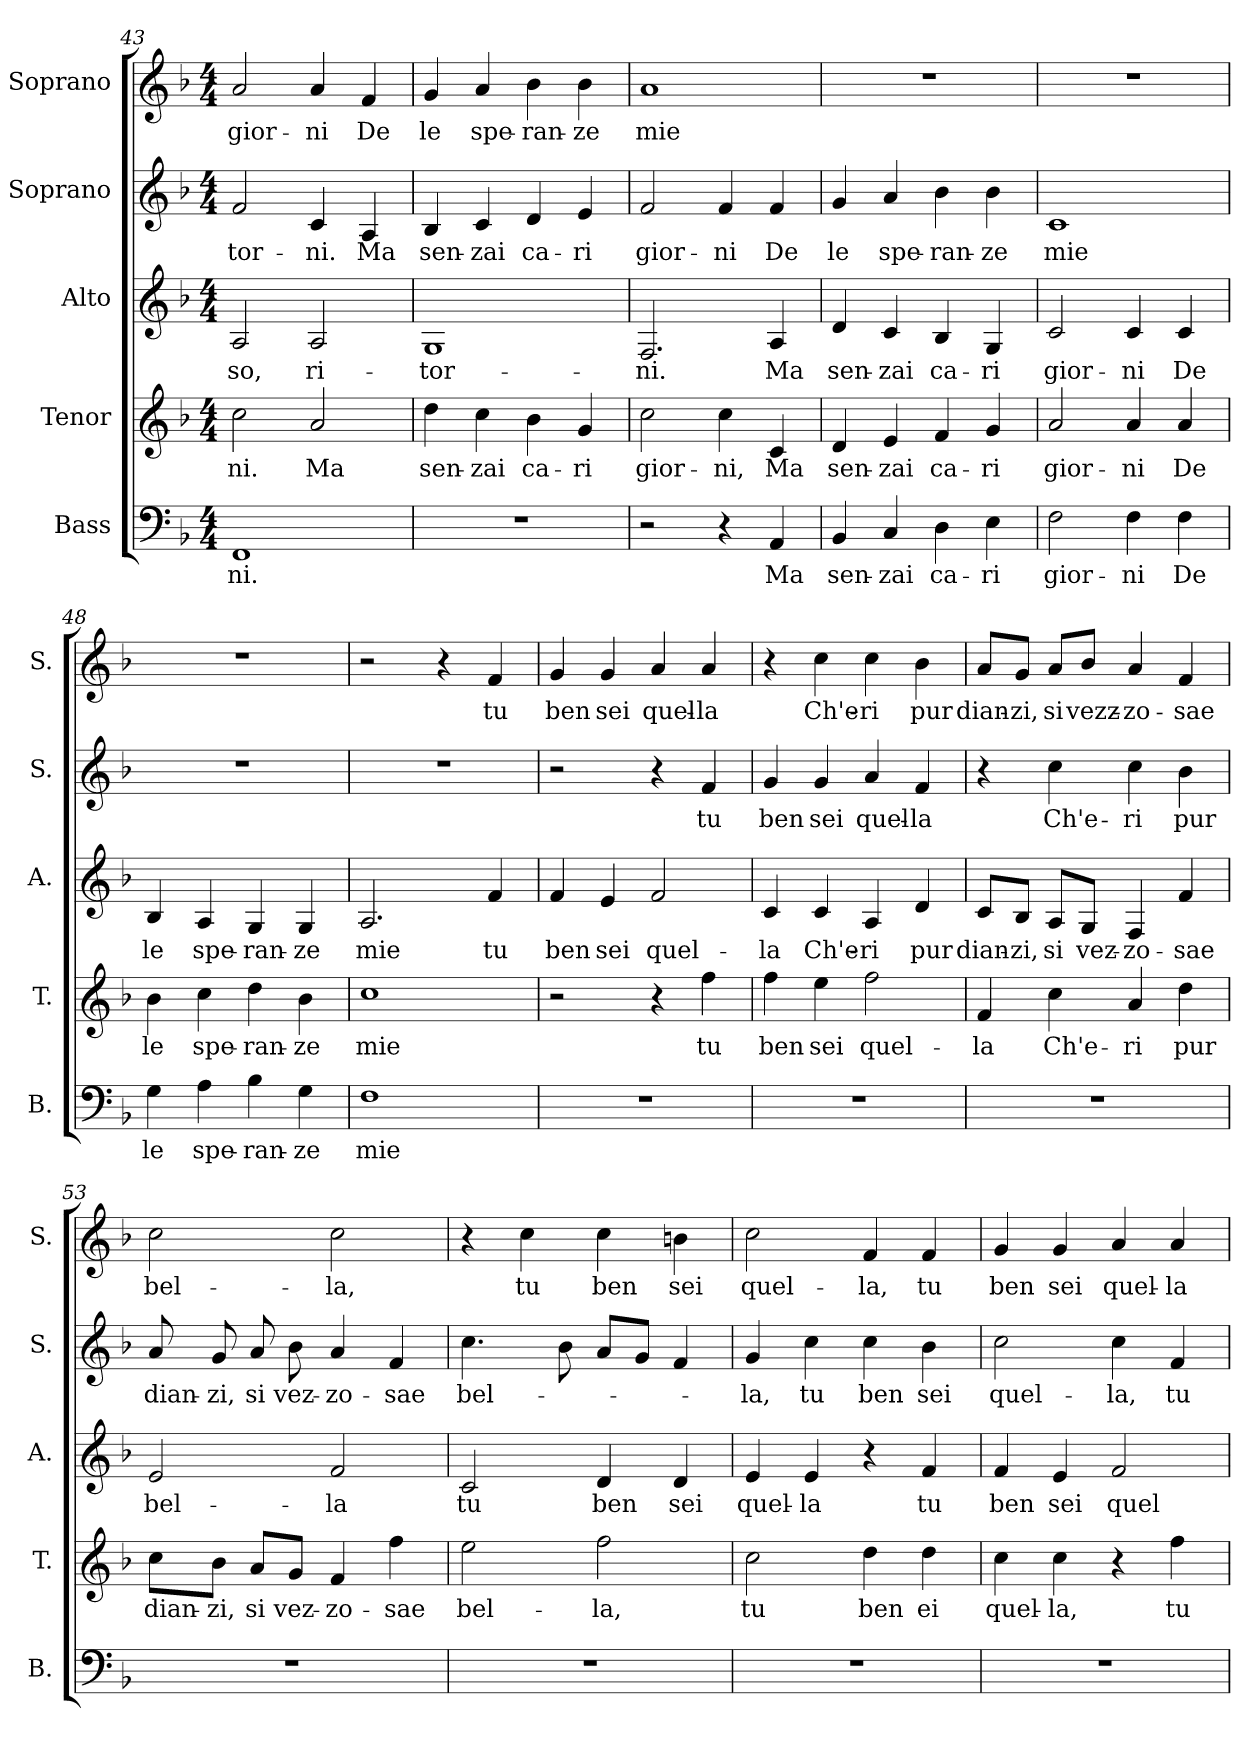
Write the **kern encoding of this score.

**kern	**text	**kern	**text	**kern	**text	**kern	**text	**kern	**text
*part5	*part5	*part4	*part4	*part3	*part3	*part2	*part2	*part1	*part1
*staff5	*staff5	*staff4	*staff4	*staff3	*staff3	*staff2	*staff2	*staff1	*staff1
*I"Bass	*	*I"Tenor	*	*I"Alto	*	*I"Soprano	*	*I"Soprano	*
*I'B.	*	*I'T.	*	*I'A.	*	*I'S.	*	*I'S.	*
*clefF4	*	*clefG2	*	*clefG2	*	*clefG2	*	*clefG2	*
*k[b-]	*	*k[b-]	*	*k[b-]	*	*k[b-]	*	*k[b-]	*
*M4/4	*	*M4/4	*	*M4/4	*	*M4/4	*	*M4/4	*
=43	=43	=43	=43	=43	=43	=43	=43	=43	=43
1FF	-ni.	2cc\	-ni.	2A/	-so,	2f/	-tor-	2a/	gior-
.	.	2a/	Ma	2A/	ri-	4c/	-ni.	4a/	-ni
.	.	.	.	.	.	4A/	Ma	4f/	De
=44	=44	=44	=44	=44	=44	=44	=44	=44	=44
1r	.	4dd\	sen-	1G	-tor-	4B-/	sen-	4g/	le
.	.	4cc\	-zai	.	.	4c/	-zai	4a/	spe-
.	.	4b-\	ca-	.	.	4d/	ca-	4b-\	-ran-
.	.	4g/	-ri	.	.	4e/	-ri	4b-\	-ze
!!LO:PB:g=z
=45	=45	=45	=45	=45	=45	=45	=45	=45	=45
2r	.	2cc\	gior-	2.F/	-ni.	2f/	gior-	1a	mie
4r	.	4cc\	-ni,	.	.	4f/	-ni	.	.
4AA/	Ma	4c/	Ma	4A/	Ma	4f/	De	.	.
=46	=46	=46	=46	=46	=46	=46	=46	=46	=46
4BB-/	sen-	4d/	sen-	4d/	sen-	4g/	le	1r	.
4C/	-zai	4e/	-zai	4c/	-zai	4a/	spe-	.	.
4D\	ca-	4f/	ca-	4B-/	ca-	4b-\	-ran-	.	.
4E\	-ri	4g/	-ri	4G/	-ri	4b-\	-ze	.	.
=47	=47	=47	=47	=47	=47	=47	=47	=47	=47
2F\	gior-	2a/	gior-	2c/	gior-	1c	mie	1r	.
4F\	-ni	4a/	-ni	4c/	-ni	.	.	.	.
4F\	De	4a/	De	4c/	De	.	.	.	.
=48	=48	=48	=48	=48	=48	=48	=48	=48	=48
4G\	le	4b-\	le	4B-/	le	1r	.	1r	.
4A\	spe-	4cc\	spe-	4A/	spe-	.	.	.	.
4B-\	-ran-	4dd\	-ran-	4G/	-ran-	.	.	.	.
4G\	-ze	4b-\	-ze	4G/	-ze	.	.	.	.
=49	=49	=49	=49	=49	=49	=49	=49	=49	=49
1F	mie	1cc	mie	2.A/	mie	1r	.	2r	.
.	.	.	.	.	.	.	.	4r	.
.	.	.	.	4f/	tu	.	.	4f/	tu
=50	=50	=50	=50	=50	=50	=50	=50	=50	=50
1r	.	2r	.	4f/	ben	2r	.	4g/	ben
.	.	.	.	4e/	sei	.	.	4g/	sei
.	.	4r	.	2f/	quel-	4r	.	4a/	quel-
.	.	4ff\	tu	.	.	4f/	tu	4a/	-la
=51	=51	=51	=51	=51	=51	=51	=51	=51	=51
1r	.	4ff\	ben	4c/	-la	4g/	ben	4r	.
.	.	4ee\	sei	4c/	Ch'e-	4g/	sei	4cc\	Ch'e-
.	.	2ff\	quel-	4A/	-ri	4a/	quel-	4cc\	-ri
.	.	.	.	4d/	pur	4f/	-la	4b-\	pur
!!LO:LB:g=z
=52	=52	=52	=52	=52	=52	=52	=52	=52	=52
1r	.	4f/	-la	8c/L	dian-	4r	.	8a/L	dian-
.	.	.	.	8B-/J	-zi,	.	.	8g/J	-zi,
.	.	4cc\	Ch'e-	8A/L	si	4cc\	Ch'e-	8a/L	si
.	.	.	.	8G/J	vez-	.	.	8b-/J	vezz-
.	.	4a/	-ri	4F/	-zo-	4cc\	-ri	4a/	-zo-
.	.	4dd\	pur	4f/	-sae	4b-\	pur	4f/	-sae
=53	=53	=53	=53	=53	=53	=53	=53	=53	=53
1r	.	8cc\L	dian-	2e/	bel-	8a/	dian-	2cc\	bel-
.	.	8b-\J	-zi,	.	.	8g/	-zi,	.	.
.	.	8a/L	si	.	.	8a/	si	.	.
.	.	8g/J	vez-	.	.	8b-\	vez-	.	.
.	.	4f/	-zo-	2f/	-la	4a/	-zo-	2cc\	-la,
.	.	4ff\	-sae	.	.	4f/	-sae	.	.
=54	=54	=54	=54	=54	=54	=54	=54	=54	=54
1r	.	2ee\	bel-	2c/	tu	4.cc\	bel-	4r	.
.	.	.	.	.	.	.	.	4cc\	tu
.	.	.	.	.	.	8b-\	.	.	.
.	.	2ff\	-la,	4d/	ben	8a/L	.	4cc\	ben
.	.	.	.	.	.	8g/J	.	.	.
.	.	.	.	4d/	sei	4f/	.	4bn\	sei
=55	=55	=55	=55	=55	=55	=55	=55	=55	=55
1r	.	2cc\	tu	4e/	quel-	4g/	-la,	2cc\	quel-
.	.	.	.	4e/	-la	4cc\	tu	.	.
.	.	4dd\	ben	4r	.	4cc\	ben	4f/	-la,
.	.	4dd\	ei	4f/	tu	4b-\	sei	4f/	tu
=56	=56	=56	=56	=56	=56	=56	=56	=56	=56
1r	.	4cc\	quel-	4f/	ben	2cc\	quel-	4g/	ben
.	.	4cc\	-la,	4e/	sei	.	.	4g/	sei
.	.	4r	.	2f/	quel-	4cc\	-la,	4a/	quel-
.	.	4ff\	tu	.	.	4f/	tu	4a/	-la
=	=	=	=	=	=	=	=	=	=
*-	*-	*-	*-	*-	*-	*-	*-	*-	*-
